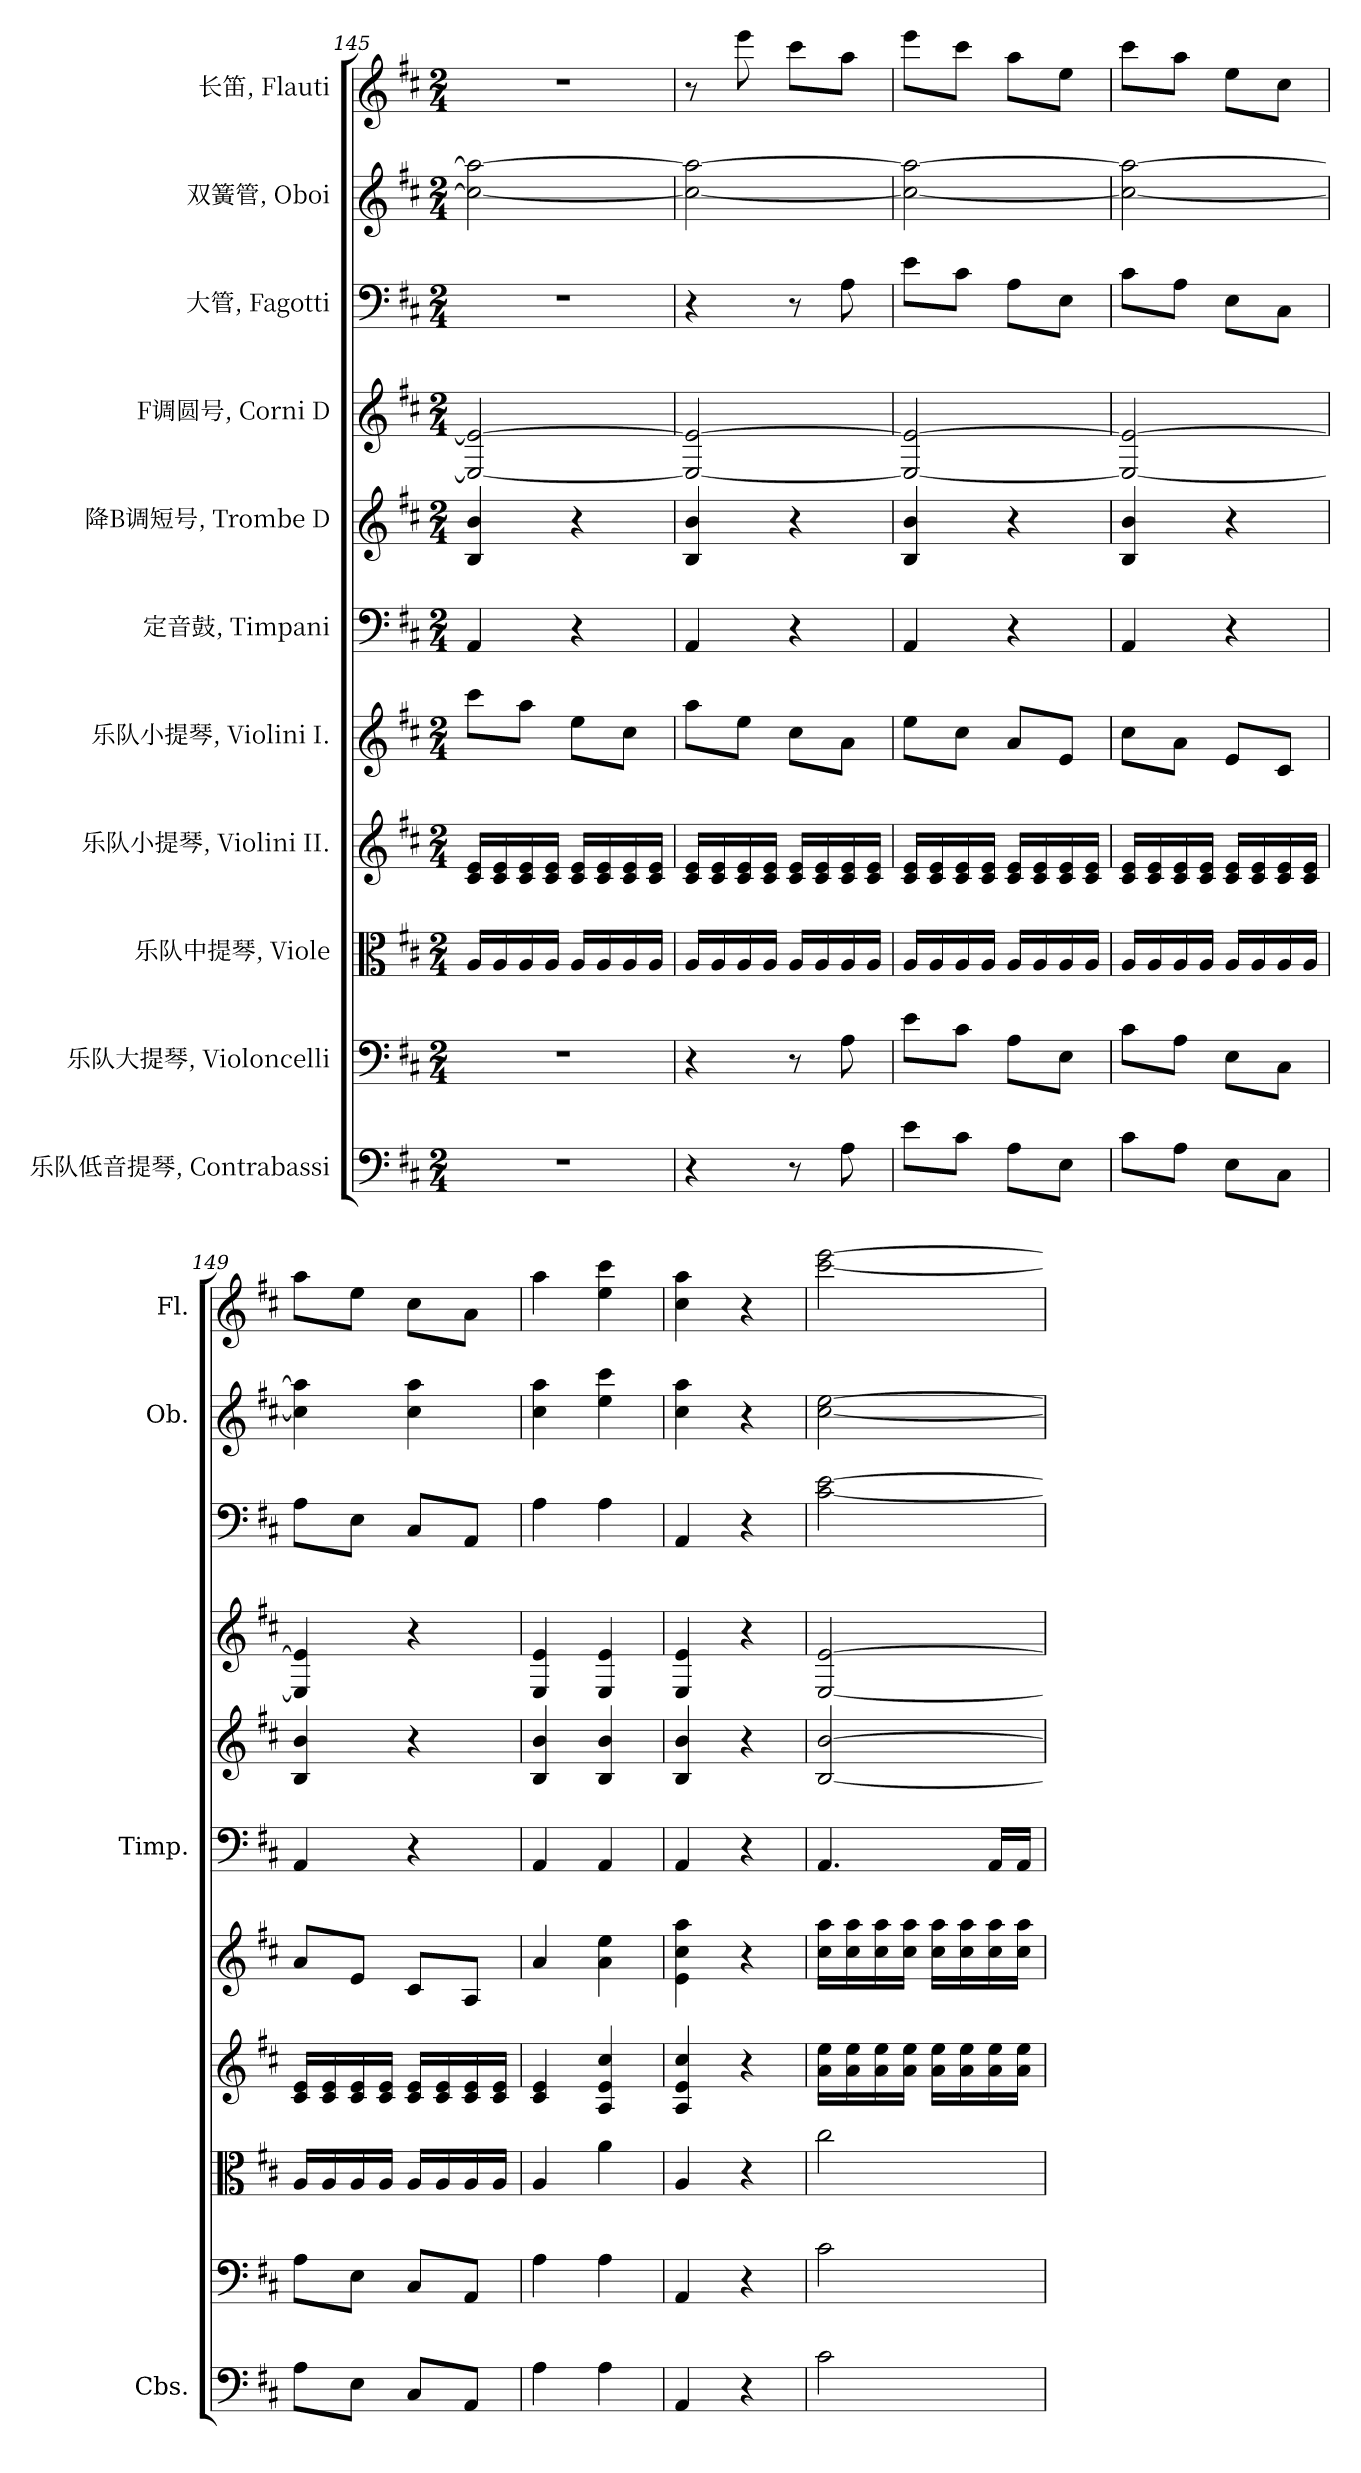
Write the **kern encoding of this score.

**kern	**kern	**kern	**kern	**kern	**kern	**kern	**kern	**kern	**kern	**kern
*part11	*part10	*part9	*part8	*part7	*part6	*part5	*part4	*part3	*part2	*part1
*staff11	*staff10	*staff9	*staff8	*staff7	*staff6	*staff5	*staff4	*staff3	*staff2	*staff1
*I"乐队低音提琴, Contrabassi	*I"乐队大提琴, Violoncelli	*I"乐队中提琴, Viole	*I"乐队小提琴, Violini II.	*I"乐队小提琴, Violini I.	*I"定音鼓, Timpani	*I"降B调短号, Trombe D	*I"F调圆号, Corni D	*I"大管, Fagotti	*I"双簧管, Oboi	*I"长笛, Flauti
*I'Cbs.	*	*	*	*	*I'Timp.	*	*	*	*I'Ob.	*I'Fl.
!!LO:PB:g=z
*clefF4	*clefF4	*clefC3	*clefG2	*clefG2	*clefF4	*clefG2	*clefG2	*clefF4	*clefG2	*clefG2
*ITrd7c12	*	*	*	*	*	*ITrd1c2	*ITrd4c7	*	*	*
*k[f#c#]	*k[f#c#]	*k[f#c#]	*k[f#c#]	*k[f#c#]	*k[f#c#]	*k[]	*k[f#]	*k[f#c#]	*k[f#c#]	*k[f#c#]
*M2/4	*M2/4	*M2/4	*M2/4	*M2/4	*M2/4	*M2/4	*M2/4	*M2/4	*M2/4	*M2/4
=145	=145	=145	=145	=145	=145	=145	=145	=145	=145	=145
2r	2r	16A/LL	16c#/ 16e/LL	8ccc#\L	4AA/	4A/ 4a/	2AA/_ 2A/_	2r	2cc#\_ 2aa\_	2r
.	.	16A/	16c#/ 16e/	.	.	.	.	.	.	.
.	.	16A/	16c#/ 16e/	8aa\J	.	.	.	.	.	.
.	.	16A/JJ	16c#/ 16e/JJ	.	.	.	.	.	.	.
.	.	16A/LL	16c#/ 16e/LL	8ee\L	4r	4r	.	.	.	.
.	.	16A/	16c#/ 16e/	.	.	.	.	.	.	.
.	.	16A/	16c#/ 16e/	8cc#\J	.	.	.	.	.	.
.	.	16A/JJ	16c#/ 16e/JJ	.	.	.	.	.	.	.
=146	=146	=146	=146	=146	=146	=146	=146	=146	=146	=146
4r	4r	16A/LL	16c#/ 16e/LL	8aa\L	4AA/	4A/ 4a/	2AA/_ 2A/_	4r	2cc#\_ 2aa\_	8r
.	.	16A/	16c#/ 16e/	.	.	.	.	.	.	.
.	.	16A/	16c#/ 16e/	8ee\J	.	.	.	.	.	8eee\
.	.	16A/JJ	16c#/ 16e/JJ	.	.	.	.	.	.	.
8r	8r	16A/LL	16c#/ 16e/LL	8cc#\L	4r	4r	.	8r	.	8ccc#\L
.	.	16A/	16c#/ 16e/	.	.	.	.	.	.	.
8AA\	8A\	16A/	16c#/ 16e/	8a\J	.	.	.	8A\	.	8aa\J
.	.	16A/JJ	16c#/ 16e/JJ	.	.	.	.	.	.	.
=147	=147	=147	=147	=147	=147	=147	=147	=147	=147	=147
8E\L	8e\L	16A/LL	16c#/ 16e/LL	8ee\L	4AA/	4A/ 4a/	2AA/_ 2A/_	8e\L	2cc#\_ 2aa\_	8eee\L
.	.	16A/	16c#/ 16e/	.	.	.	.	.	.	.
8C#\J	8c#\J	16A/	16c#/ 16e/	8cc#\J	.	.	.	8c#\J	.	8ccc#\J
.	.	16A/JJ	16c#/ 16e/JJ	.	.	.	.	.	.	.
8AA\L	8A\L	16A/LL	16c#/ 16e/LL	8a/L	4r	4r	.	8A\L	.	8aa\L
.	.	16A/	16c#/ 16e/	.	.	.	.	.	.	.
8EE\J	8E\J	16A/	16c#/ 16e/	8e/J	.	.	.	8E\J	.	8ee\J
.	.	16A/JJ	16c#/ 16e/JJ	.	.	.	.	.	.	.
!!LO:PB:g=z
=148	=148	=148	=148	=148	=148	=148	=148	=148	=148	=148
8C#\L	8c#\L	16A/LL	16c#/ 16e/LL	8cc#\L	4AA/	4A/ 4a/	2AA/_ 2A/_	8c#\L	2cc#\_ 2aa\_	8ccc#\L
.	.	16A/	16c#/ 16e/	.	.	.	.	.	.	.
8AA\J	8A\J	16A/	16c#/ 16e/	8a\J	.	.	.	8A\J	.	8aa\J
.	.	16A/JJ	16c#/ 16e/JJ	.	.	.	.	.	.	.
8EE\L	8E\L	16A/LL	16c#/ 16e/LL	8e/L	4r	4r	.	8E\L	.	8ee\L
.	.	16A/	16c#/ 16e/	.	.	.	.	.	.	.
8CC#\J	8C#\J	16A/	16c#/ 16e/	8c#/J	.	.	.	8C#\J	.	8cc#\J
.	.	16A/JJ	16c#/ 16e/JJ	.	.	.	.	.	.	.
=149	=149	=149	=149	=149	=149	=149	=149	=149	=149	=149
8AA\L	8A\L	16A/LL	16c#/ 16e/LL	8a/L	4AA/	4A/ 4a/	4AA/] 4A/]	8A\L	4cc#\] 4aa\]	8aa\L
.	.	16A/	16c#/ 16e/	.	.	.	.	.	.	.
8EE\J	8E\J	16A/	16c#/ 16e/	8e/J	.	.	.	8E\J	.	8ee\J
.	.	16A/JJ	16c#/ 16e/JJ	.	.	.	.	.	.	.
*	*	*	*	*	*	*	*	*	*	*MM184
8CC#/L	8C#/L	16A/LL	16c#/ 16e/LL	8c#/L	4r	4r	4r	8C#/L	4cc#\ 4aa\	8cc#\L
.	.	16A/	16c#/ 16e/	.	.	.	.	.	.	.
8AAA/J	8AA/J	16A/	16c#/ 16e/	8A/J	.	.	.	8AA/J	.	8a\J
.	.	16A/JJ	16c#/ 16e/JJ	.	.	.	.	.	.	.
=150	=150	=150	=150	=150	=150	=150	=150	=150	=150	=150
4AA\	4A\	4A/	4c#/ 4e/	4a/	4AA/	4A/ 4a/	4AA/ 4A/	4A\	4cc#\ 4aa\	4aa\
4AA\	4A\	4a\	4A/ 4e/ 4cc#/	4a\ 4ee\	4AA/	4A/ 4a/	4AA/ 4A/	4A\	4ee\ 4ccc#\	4ee\ 4ccc#\
=151	=151	=151	=151	=151	=151	=151	=151	=151	=151	=151
4AAA/	4AA/	4A/	4A/ 4e/ 4cc#/	4e\ 4cc#\ 4aa\	4AA/	4A/ 4a/	4AA/ 4A/	4AA/	4cc#\ 4aa\	4cc#\ 4aa\
4r	4r	4r	4r	4r	4r	4r	4r	4r	4r	4r
=152	=152	=152	=152	=152	=152	=152	=152	=152	=152	=152
2C#\	2c#\	2cc#\	16a\ 16ee\LL	16cc#\ 16aa\LL	4.AA/	[2A/ [2a/	[2AA/ [2A/	[2c#\ [2e\	[2cc#\ [2ee\	[2ccc#\ [2eee\
.	.	.	16a\ 16ee\	16cc#\ 16aa\	.	.	.	.	.	.
.	.	.	16a\ 16ee\	16cc#\ 16aa\	.	.	.	.	.	.
.	.	.	16a\ 16ee\JJ	16cc#\ 16aa\JJ	.	.	.	.	.	.
.	.	.	16a\ 16ee\LL	16cc#\ 16aa\LL	.	.	.	.	.	.
.	.	.	16a\ 16ee\	16cc#\ 16aa\	.	.	.	.	.	.
.	.	.	16a\ 16ee\	16cc#\ 16aa\	16AA/LL	.	.	.	.	.
.	.	.	16a\ 16ee\JJ	16cc#\ 16aa\JJ	16AA/JJ	.	.	.	.	.
=	=	=	=	=	=	=	=	=	=	=
*-	*-	*-	*-	*-	*-	*-	*-	*-	*-	*-
